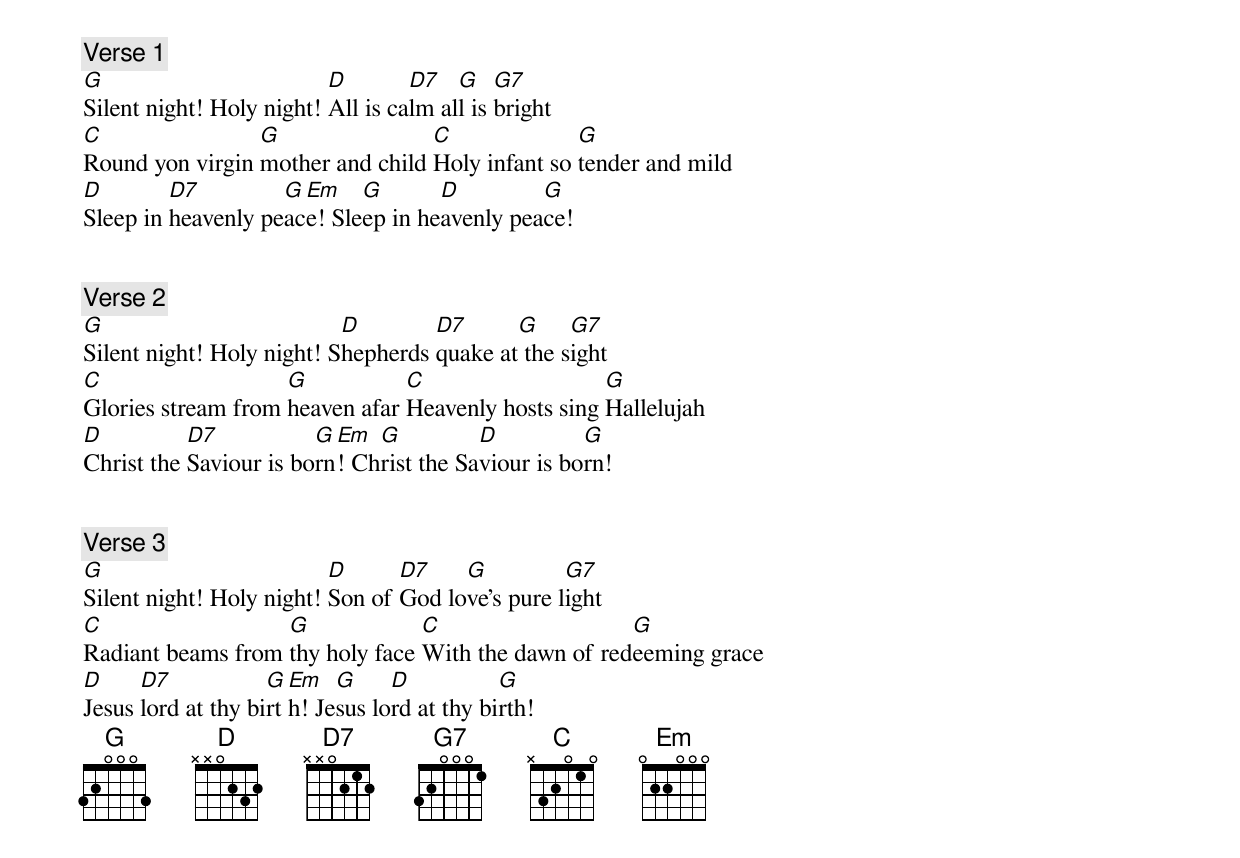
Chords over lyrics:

[Verse 1]
G                         D        D7   G    G7
Silent night! Holy night! All is calm all is bright
C                G                C              G
Round yon virgin mother and child Holy infant so tender and mild
D        D7         G Em    G       D         G
Sleep in heavenly peace! Sleep in heavenly peace!


[Verse 2]
G                          D        D7      G     G7
Silent night! Holy night! Shepherds quake at the sight
C                   G           C                   G
Glories stream from heaven afar Heavenly hosts sing Hallelujah
D          D7           G Em  G          D          G
Christ the Saviour is born! Christ the Saviour is born!


[Verse 3]
G                         D      D7    G          G7
Silent night! Holy night! Son of God love's pure light
C                  G             C                   G
Radiant beams from thy holy face With the dawn of redeeming grace
D     D7            G Em   G     D           G
Jesus lord at thy birth! Jesus lord at thy birth!
